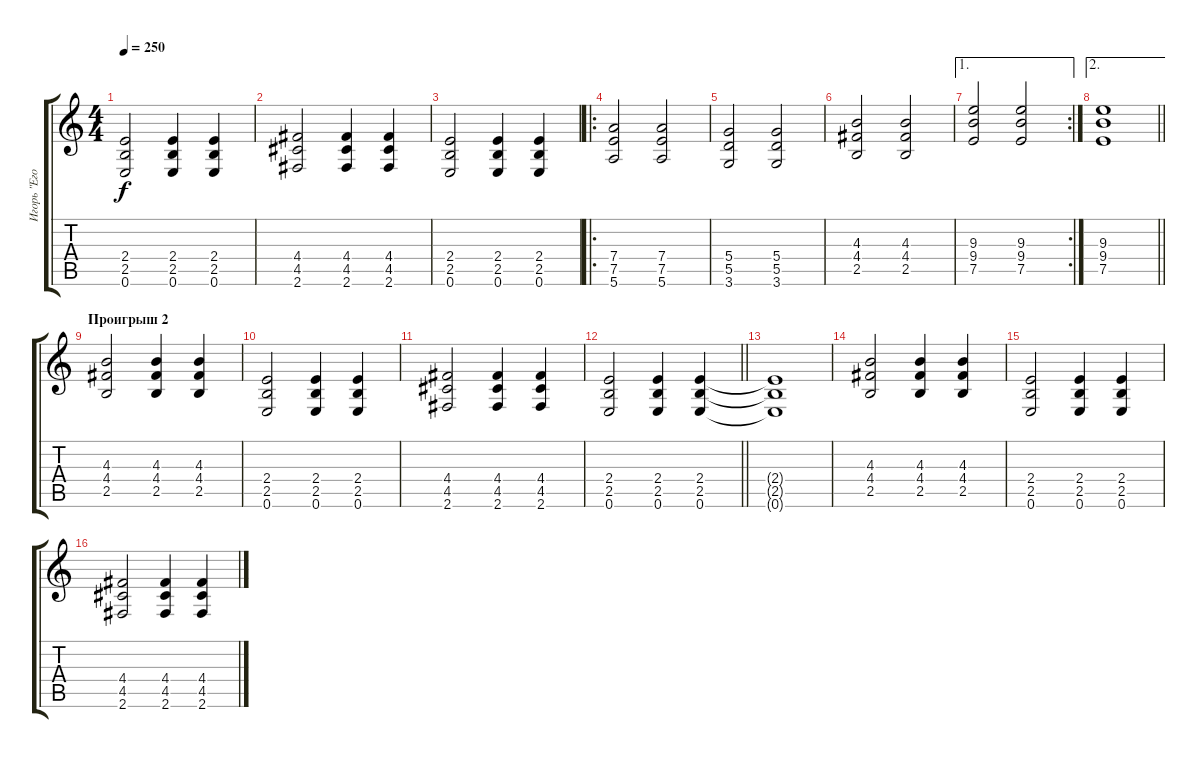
\track ("Игорь \"Егор\" Летов" "Игорь \"Его") {instrument distortionguitar}
\staff {score tabs}
\tuning (E4 B3 G3 D3 A2 E2) {hide}
\ts (4 4)
\tempo 250
\clef g2
\ks c
(2.4 2.5 0.6).2{dy f} (2.4 2.5 0.6).4 (2.4 2.5 0.6).4 |
(4.4 4.5 2.6).2 (4.4 4.5 2.6).4 (4.4 4.5 2.6).4 |
(2.4 2.5 0.6).2 (2.4 2.5 0.6).4 (2.4 2.5 0.6).4 |
\ro
(7.4 7.5 5.6).2 (7.4 7.5 5.6).2 |
(5.4 5.5 3.6).2 (5.4 5.5 3.6).2 |
(4.3 4.4 2.5).2 (4.3 4.4 2.5).2 |
\ae 1
\rc 2
(9.3 9.4 7.5).2 (9.3 9.4 7.5).2 |
\ae 2
\barLineRight lightlight
(9.3 9.4 7.5).1 |
\section ("" "Проигрыш 2")
(4.3 4.4 2.5).2 (4.3 4.4 2.5).4 (4.3 4.4 2.5).4 |
(2.4 2.5 0.6).2 (2.4 2.5 0.6).4 (2.4 2.5 0.6).4 |
(4.4 4.5 2.6).2 (4.4 4.5 2.6).4 (4.4 4.5 2.6).4 |
\barLineRight lightlight
(2.4 2.5 0.6).2 (2.4 2.5 0.6).4 (2.4 2.5 0.6).4 |
(2.4{t} 2.5{t} 0.6{t}).1 |
(4.3 4.4 2.5).2 (4.3 4.4 2.5).4 (4.3 4.4 2.5).4 |
(2.4 2.5 0.6).2 (2.4 2.5 0.6).4 (2.4 2.5 0.6).4 |
(4.4 4.5 2.6).2 (4.4 4.5 2.6).4 (4.4 4.5 2.6).4
